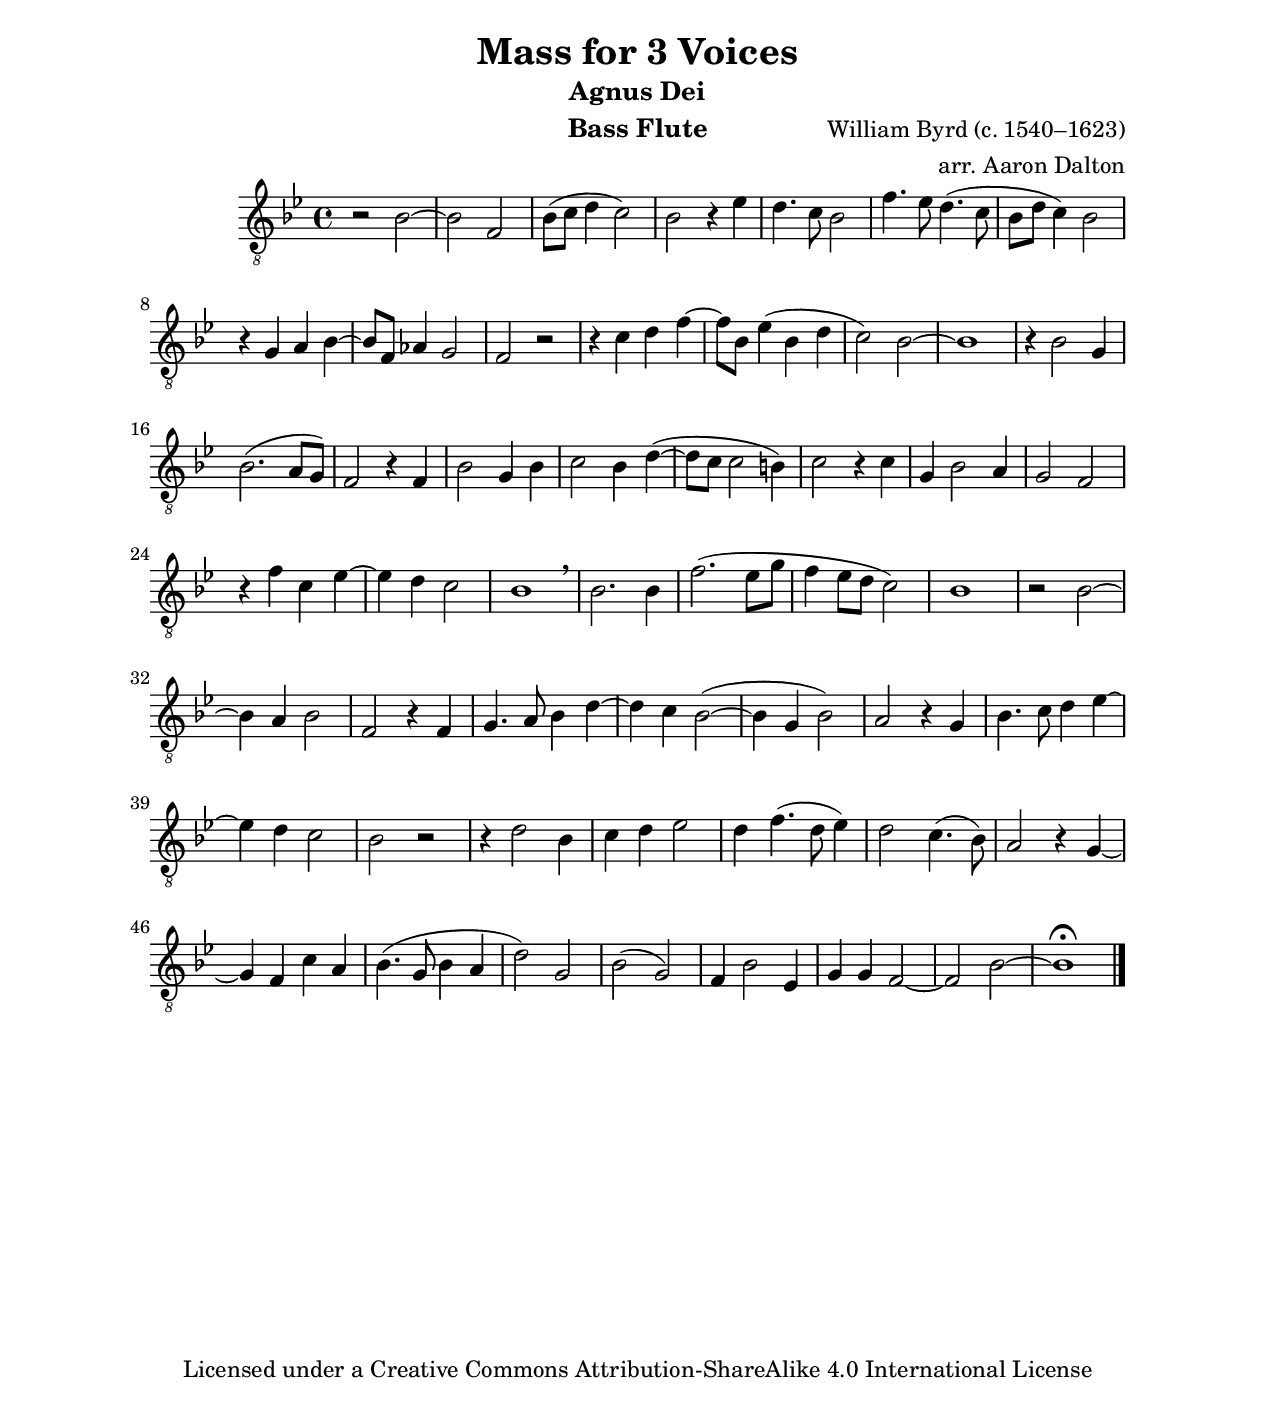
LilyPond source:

\version "2.18.2"

threeNotes = \transpose c f \relative c {
    \time 4/4
    \key f \major
    \clef "treble_8"
    r2 f2~ | f c | f8( g a4 g2) | f2 r4 bes |
    a4. g8 f2 | c'4. bes8 a4.( g8 | f8 a g4) f2 | r4 d e f~ | f8 c ees4
    d2 | c2 r2 | r4 g' a c~ | c8 f, bes4( f a | g2) f2~ |
    f1 | r4 f2 d4 | f2.( e8 d) | c2 r4 c | f2 d4 f |
    g2 f4 a4~( | a8 g g2 fis4) | g2 r4 g | d f2 e4 | d2 c |
    r4 c' g bes~ | bes a g2 | f1 \breathe | f2. f4 | c'2.(
    bes8 d | c4 bes8 a g2) | f1 | r2 f2~ | f4 e 
    f2 | c r4 c | d4. e8 f4 a~ | a g f2~( | f4 d f2) |
    e2 r4 d | f4. g8 a4 bes~ | bes a g2 | f2 r |
    r4 a2 f4 | g a bes2 | a4 c4.( a8 bes4) | a2 g4.( f8) |
    e2 r4 d~ | d c g' e | f4.( d8 f4 e | a2) d, |
    f2( d) | c4 f2 bes,4 | d4 d c2~ | c2 f2~ | f1\fermata \bar "|."
}


\paper {
  #(set-paper-size "letter")
  top-margin = 1\in
  bottom-margin = 1\in
  left-margin = 1\in
  right-margin = 1\in
}

\header {
    instrument = "Bass Flute"
    title = "Mass for 3 Voices"
    subtitle = "Agnus Dei"
    composer = "William Byrd (c. 1540–1623)"
    arranger = "arr. Aaron Dalton"
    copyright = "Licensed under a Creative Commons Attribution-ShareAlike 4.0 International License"
}

{
    \set Score.skipBars = ##t
    \threeNotes
}